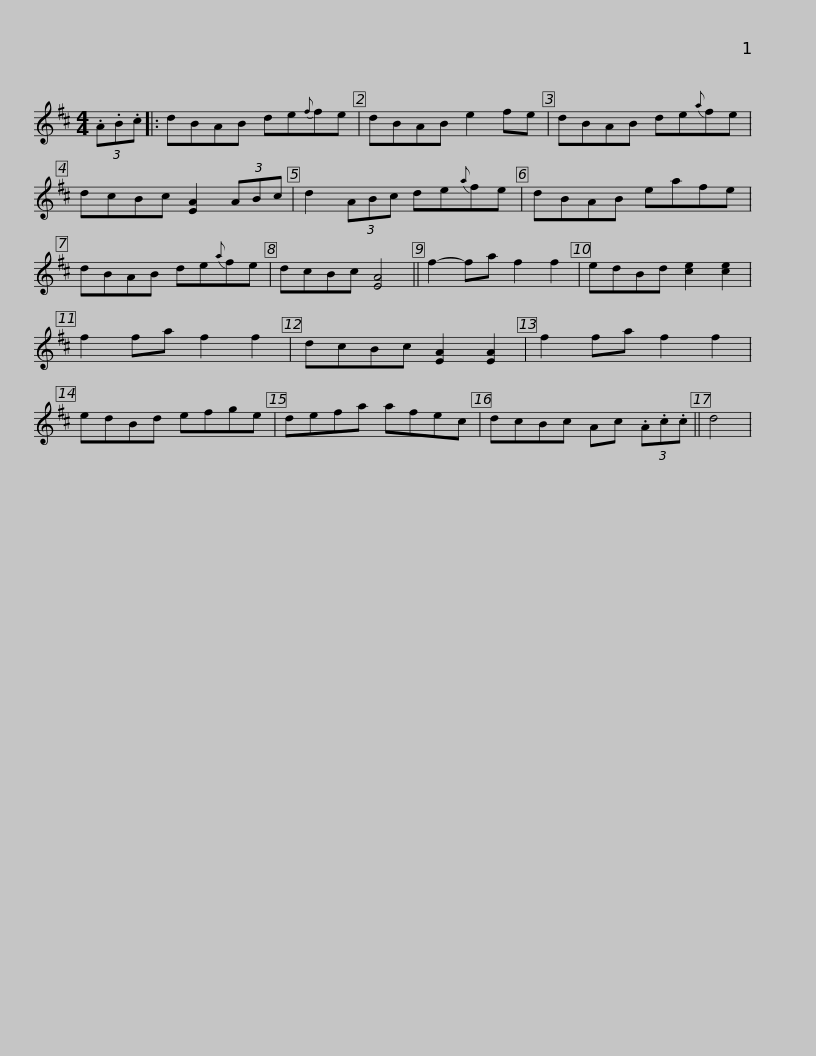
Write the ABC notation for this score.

X:1
L:1/8
M:4/4
I:linebreak $
K:D
V:1 treble
V:1
 (3.A.B.c |: dBAB de{f}fe | dBAB e2 fe | dBAB de{a}fe | dcBc [EA]2 (3ABc |$ %5
 d2 (3ABc de{a}fe | dBAB eafe | dBAB de{a}fe | dcBc [EA]4 ||$ f2- fa f2 f2 | %10
 edBd [ce]2 [ce]2 | f2 fa f2 f2 | dcBc [EA]2 [EA]2 |$ f2 fa f2 f2 | edBd efge | %15
 defa afec | dcBc Ac (3.A.c.c || d4 | %18
